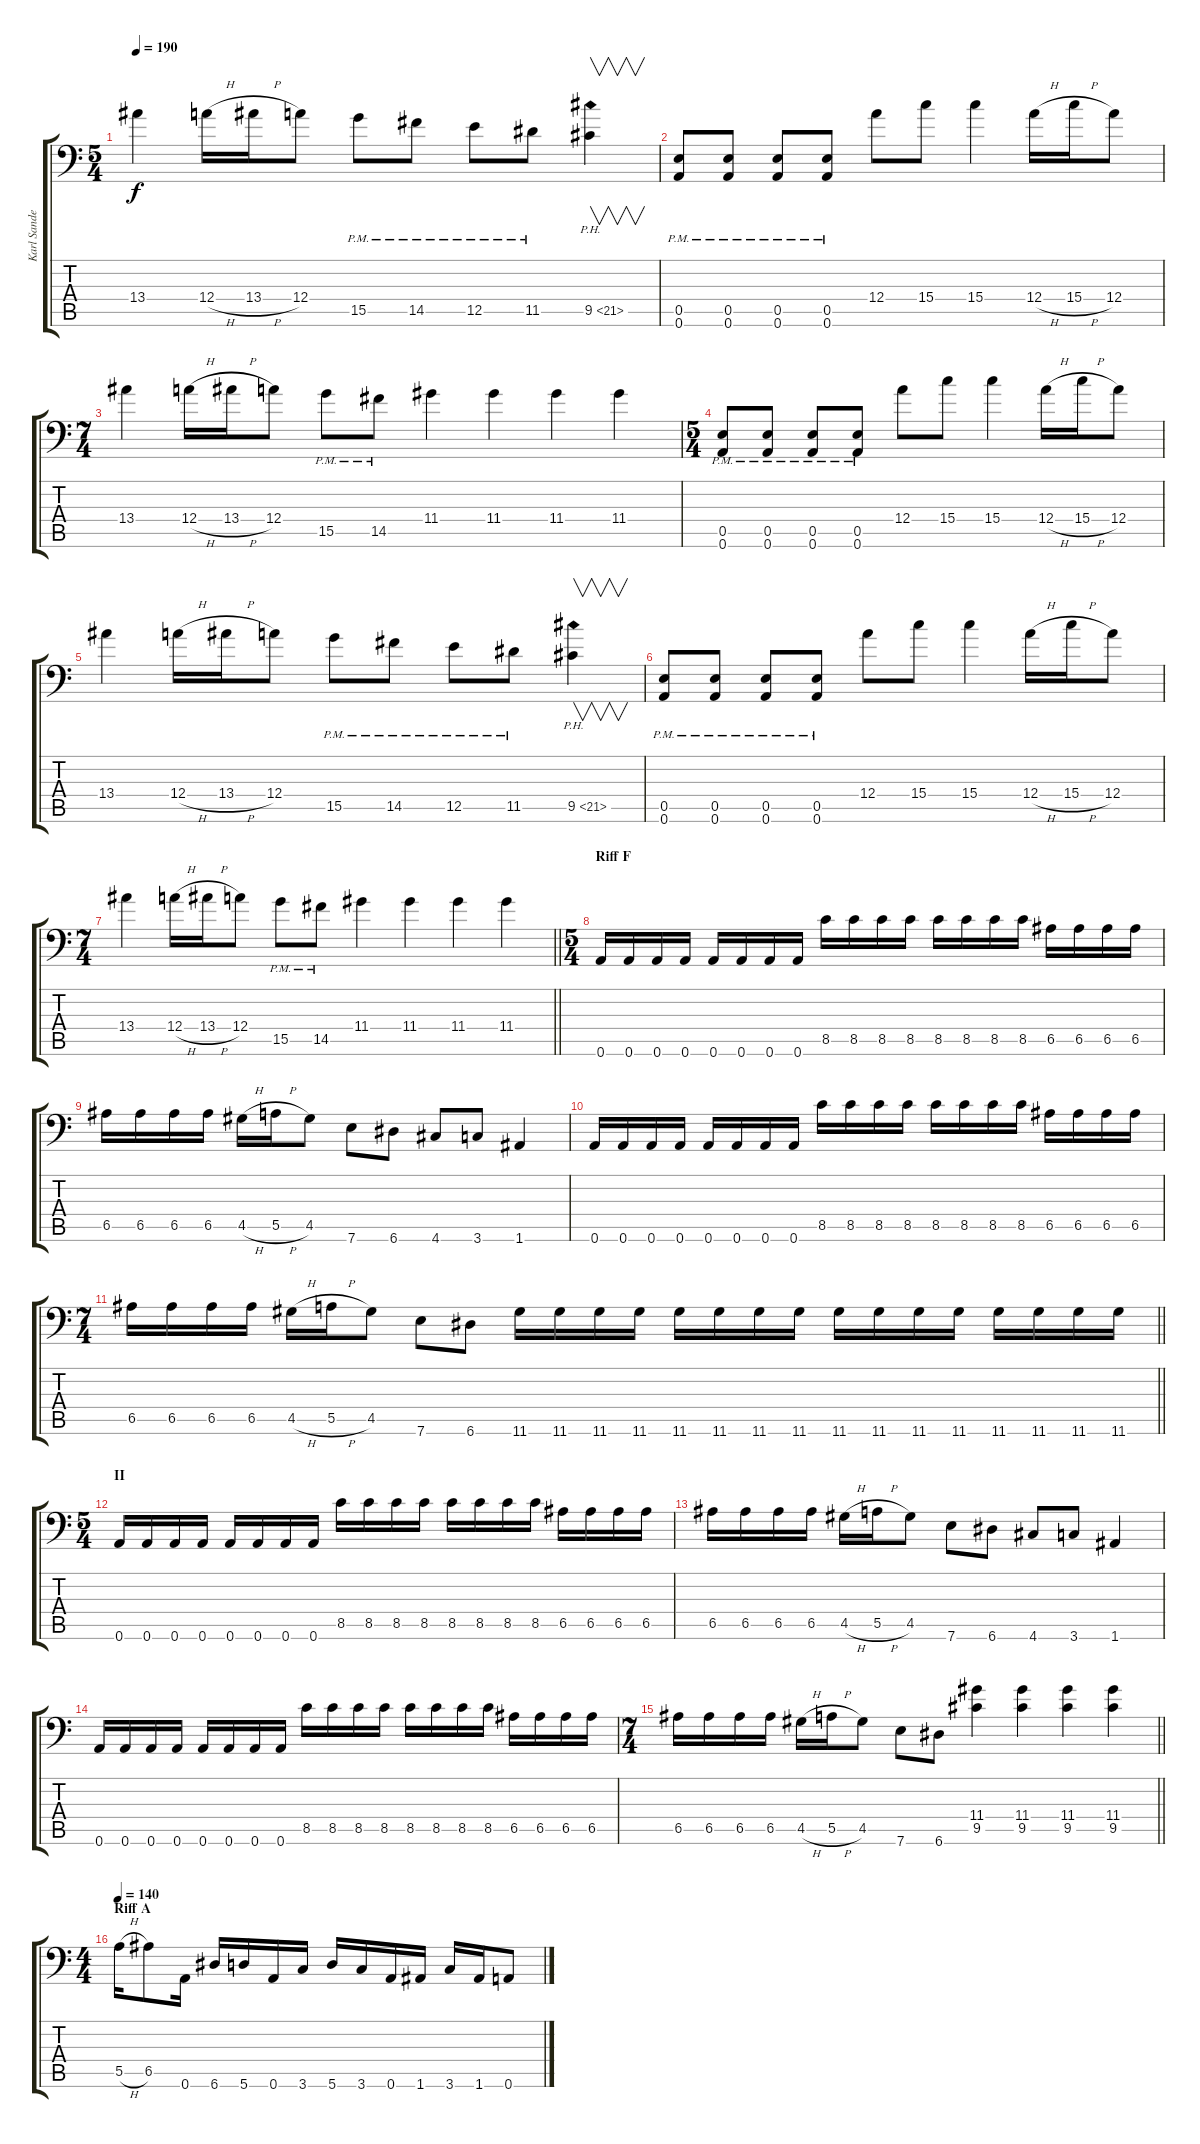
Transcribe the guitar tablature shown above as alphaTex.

\track ("Karl Sanders" "Karl Sande") {instrument distortionguitar}
\staff {score tabs}
\tuning (B3 Gb3 D3 A2 E2 A1) {hide}
\ts (5 4)
\tempo 190
\clef f4
\ks c
13.4.4{dy f} 12.4{h}.16 13.4{h}.16 12.4.8 15.5{pm}.8 14.5{pm}.8 12.5{pm}.8 11.5{pm}.8 9.5{ph 12}.4{v} |
(0.5{pm} 0.6{pm}).8 (0.5{pm} 0.6{pm}).8 (0.5{pm} 0.6{pm}).8 (0.5{pm} 0.6{pm}).8 12.4.8 15.4.8 15.4.4 12.4{h}.16 15.4{h}.16 12.4.8 |
\ts (7 4)
13.4.4 12.4{h}.16 13.4{h}.16 12.4.8 15.5{pm}.8 14.5{pm}.8 11.4.4 11.4.4 11.4.4 11.4.4 |
\ts (5 4)
(0.5{pm} 0.6{pm}).8 (0.5{pm} 0.6{pm}).8 (0.5{pm} 0.6{pm}).8 (0.5{pm} 0.6{pm}).8 12.4.8 15.4.8 15.4.4 12.4{h}.16 15.4{h}.16 12.4.8 |
13.4.4 12.4{h}.16 13.4{h}.16 12.4.8 15.5{pm}.8 14.5{pm}.8 12.5{pm}.8 11.5{pm}.8 9.5{ph 12}.4{v} |
(0.5{pm} 0.6{pm}).8 (0.5{pm} 0.6{pm}).8 (0.5{pm} 0.6{pm}).8 (0.5{pm} 0.6{pm}).8 12.4.8 15.4.8 15.4.4 12.4{h}.16 15.4{h}.16 12.4.8 |
\ts (7 4)
\barLineRight lightlight
13.4.4 12.4{h}.16 13.4{h}.16 12.4.8 15.5{pm}.8 14.5{pm}.8 11.4.4 11.4.4 11.4.4 11.4.4 |
\ts (5 4)
\section ("" "Riff F")
0.6.16 0.6.16 0.6.16 0.6.16 0.6.16 0.6.16 0.6.16 0.6.16 8.5.16 8.5.16 8.5.16 8.5.16 8.5.16 8.5.16 8.5.16 8.5.16 6.5.16 6.5.16 6.5.16 6.5.16 |
6.5.16 6.5.16 6.5.16 6.5.16 4.5{h}.16 5.5{h}.16 4.5.8 7.6.8 6.6.8 4.6.8 3.6.8 1.6.4 |
0.6.16 0.6.16 0.6.16 0.6.16 0.6.16 0.6.16 0.6.16 0.6.16 8.5.16 8.5.16 8.5.16 8.5.16 8.5.16 8.5.16 8.5.16 8.5.16 6.5.16 6.5.16 6.5.16 6.5.16 |
\ts (7 4)
\barLineRight lightlight
6.5.16 6.5.16 6.5.16 6.5.16 4.5{h}.16 5.5{h}.16 4.5.8 7.6.8 6.6.8 11.6.16 11.6.16 11.6.16 11.6.16 11.6.16 11.6.16 11.6.16 11.6.16 11.6.16 11.6.16 11.6.16 11.6.16 11.6.16 11.6.16 11.6.16 11.6.16 |
\ts (5 4)
\section ("" "II")
0.6.16 0.6.16 0.6.16 0.6.16 0.6.16 0.6.16 0.6.16 0.6.16 8.5.16 8.5.16 8.5.16 8.5.16 8.5.16 8.5.16 8.5.16 8.5.16 6.5.16 6.5.16 6.5.16 6.5.16 |
6.5.16 6.5.16 6.5.16 6.5.16 4.5{h}.16 5.5{h}.16 4.5.8 7.6.8 6.6.8 4.6.8 3.6.8 1.6.4 |
0.6.16 0.6.16 0.6.16 0.6.16 0.6.16 0.6.16 0.6.16 0.6.16 8.5.16 8.5.16 8.5.16 8.5.16 8.5.16 8.5.16 8.5.16 8.5.16 6.5.16 6.5.16 6.5.16 6.5.16 |
\ts (7 4)
\barLineRight lightlight
6.5.16 6.5.16 6.5.16 6.5.16 4.5{h}.16 5.5{h}.16 4.5.8 7.6.8 6.6.8 (11.4 9.5).4 (11.4 9.5).4 (11.4 9.5).4 (11.4 9.5).4 |
\ts (4 4)
\section ("" "Riff A")
\tempo 140
5.5{h}.16 6.5.8 0.6.16 6.6.16 5.6.16 0.6.16 3.6.16 5.6.16 3.6.16 0.6.16 1.6.16 3.6.16 1.6.16 0.6.8
